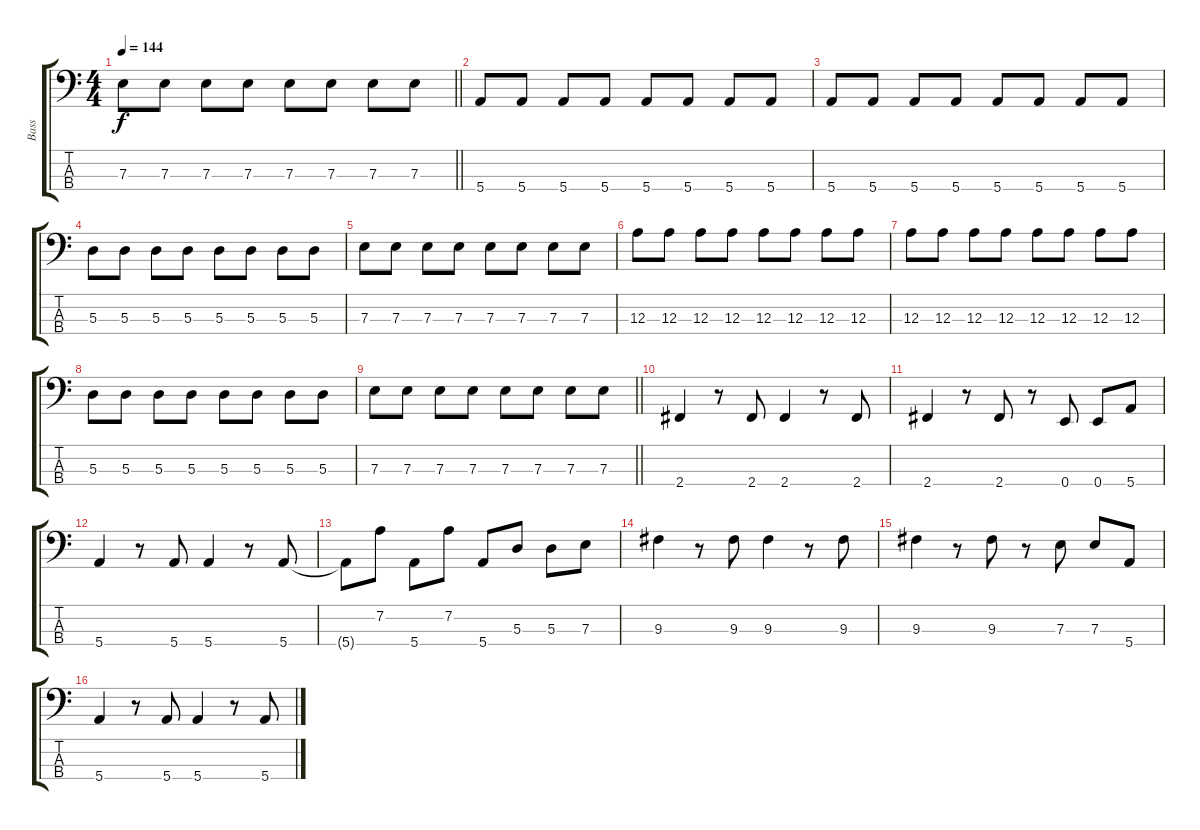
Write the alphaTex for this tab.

\track ("Bass" "Bass") {instrument electricbasspick}
\staff {score tabs}
\tuning (G2 D2 A1 E1) {hide}
\ts (4 4)
\tempo 144
\clef f4
\barLineRight lightlight
\ks c
7.3.8{dy f} 7.3.8 7.3.8 7.3.8 7.3.8 7.3.8 7.3.8 7.3.8 |
5.4.8 5.4.8 5.4.8 5.4.8 5.4.8 5.4.8 5.4.8 5.4.8 |
5.4.8 5.4.8 5.4.8 5.4.8 5.4.8 5.4.8 5.4.8 5.4.8 |
5.3.8 5.3.8 5.3.8 5.3.8 5.3.8 5.3.8 5.3.8 5.3.8 |
7.3.8 7.3.8 7.3.8 7.3.8 7.3.8 7.3.8 7.3.8 7.3.8 |
12.3.8 12.3.8 12.3.8 12.3.8 12.3.8 12.3.8 12.3.8 12.3.8 |
12.3.8 12.3.8 12.3.8 12.3.8 12.3.8 12.3.8 12.3.8 12.3.8 |
5.3.8 5.3.8 5.3.8 5.3.8 5.3.8 5.3.8 5.3.8 5.3.8 |
\barLineRight lightlight
7.3.8 7.3.8 7.3.8 7.3.8 7.3.8 7.3.8 7.3.8 7.3.8 |
2.4.4 r.8 2.4.8 2.4.4 r.8 2.4.8 |
2.4.4 r.8 2.4.8 r.8 0.4.8 0.4.8 5.4.8 |
5.4.4 r.8 5.4.8 5.4.4 r.8 5.4.8 |
5.4{t}.8 7.2.8 5.4.8 7.2.8 5.4.8 5.3.8 5.3.8 7.3.8 |
9.3.4 r.8 9.3.8 9.3.4 r.8 9.3.8 |
9.3.4 r.8 9.3.8 r.8 7.3.8 7.3.8 5.4.8 |
5.4.4 r.8 5.4.8 5.4.4 r.8 5.4.8
